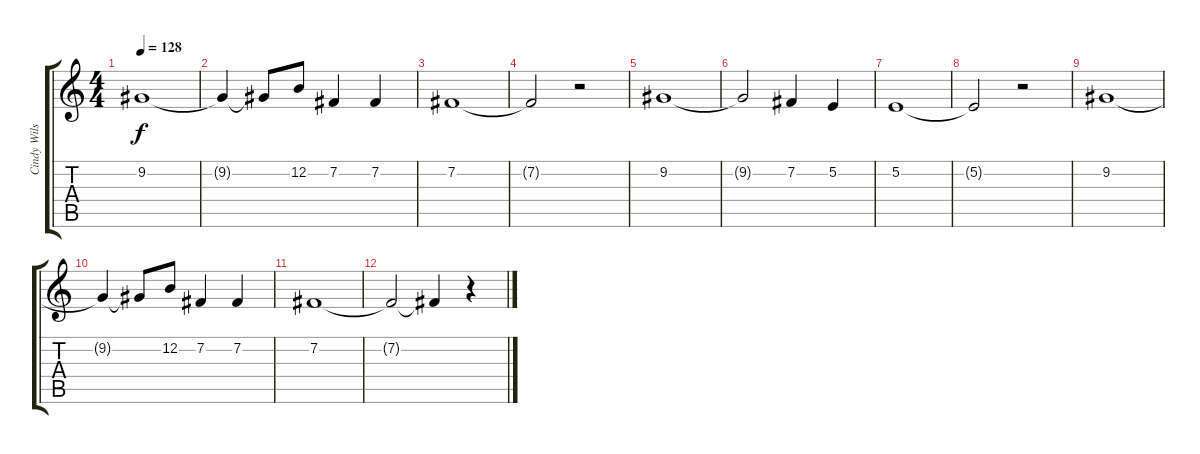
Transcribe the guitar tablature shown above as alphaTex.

\track ("Cindy Wilson (vox)" "Cindy Wils") {instrument lead6voice}
\staff {score tabs}
\tuning (E4 B3 G3 D3 A2 E2) {hide}
\ts (4 4)
\tempo 128
\clef g2
\ks c
9.2.1{dy f} |
9.2{t}.4 9.2{t}.8 12.2.8 7.2.4 7.2.4 |
7.2.1 |
7.2{t}.2 r.2 |
9.2.1 |
9.2{t}.2 7.2.4 5.2.4 |
5.2.1 |
5.2{t}.2 r.2 |
9.2.1 |
9.2{t}.4 9.2{t}.8 12.2.8 7.2.4 7.2.4 |
7.2.1 |
7.2{t}.2 7.2{t}.4 r.4
